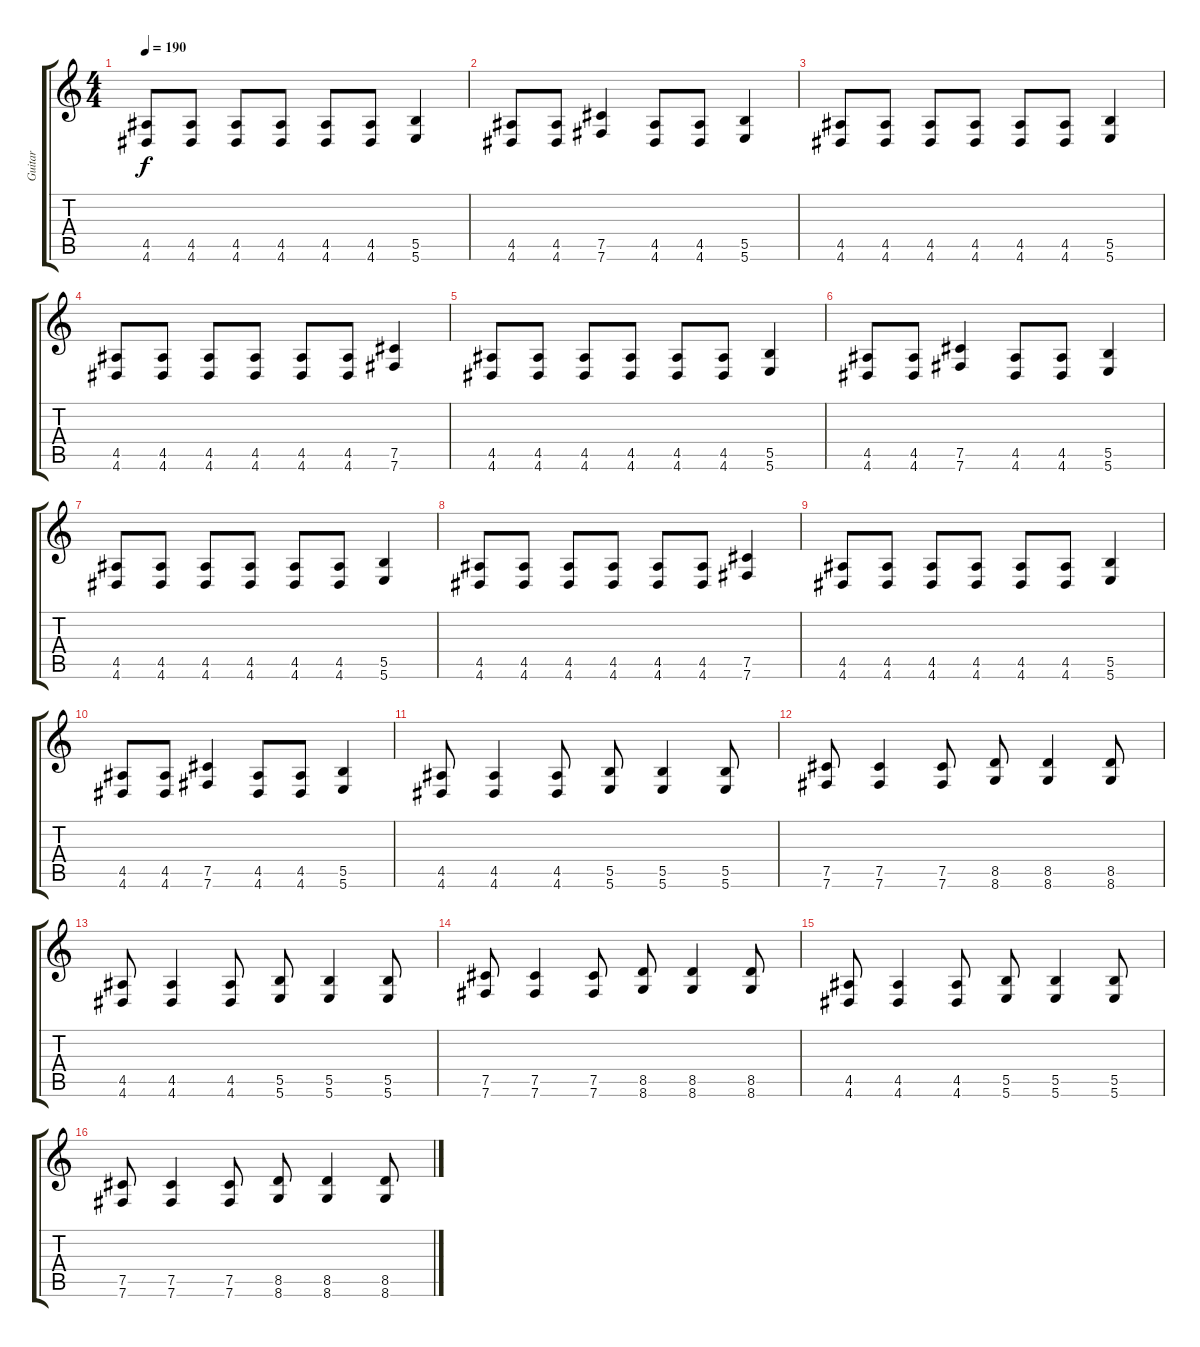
\track ("Guitar" "Guitar") {instrument overdrivenguitar}
\staff {score tabs}
\tuning (Db4 Ab3 E3 B2 Gb2 B1) {hide}
\ts (4 4)
\tempo 190
\clef g2
\ks c
(4.5 4.6).8{dy f} (4.5 4.6).8 (4.5 4.6).8 (4.5 4.6).8 (4.5 4.6).8 (4.5 4.6).8 (5.5 5.6).4 |
(4.5 4.6).8 (4.5 4.6).8 (7.5 7.6).4 (4.5 4.6).8 (4.5 4.6).8 (5.5 5.6).4 |
(4.5 4.6).8 (4.5 4.6).8 (4.5 4.6).8 (4.5 4.6).8 (4.5 4.6).8 (4.5 4.6).8 (5.5 5.6).4 |
(4.5 4.6).8 (4.5 4.6).8 (4.5 4.6).8 (4.5 4.6).8 (4.5 4.6).8 (4.5 4.6).8 (7.5 7.6).4 |
(4.5 4.6).8 (4.5 4.6).8 (4.5 4.6).8 (4.5 4.6).8 (4.5 4.6).8 (4.5 4.6).8 (5.5 5.6).4 |
(4.5 4.6).8 (4.5 4.6).8 (7.5 7.6).4 (4.5 4.6).8 (4.5 4.6).8 (5.5 5.6).4 |
(4.5 4.6).8 (4.5 4.6).8 (4.5 4.6).8 (4.5 4.6).8 (4.5 4.6).8 (4.5 4.6).8 (5.5 5.6).4 |
(4.5 4.6).8 (4.5 4.6).8 (4.5 4.6).8 (4.5 4.6).8 (4.5 4.6).8 (4.5 4.6).8 (7.5 7.6).4 |
(4.5 4.6).8 (4.5 4.6).8 (4.5 4.6).8 (4.5 4.6).8 (4.5 4.6).8 (4.5 4.6).8 (5.5 5.6).4 |
(4.5 4.6).8 (4.5 4.6).8 (7.5 7.6).4 (4.5 4.6).8 (4.5 4.6).8 (5.5 5.6).4 |
(4.5 4.6).8 (4.5 4.6).4 (4.5 4.6).8 (5.5 5.6).8 (5.5 5.6).4 (5.5 5.6).8 |
(7.5 7.6).8 (7.5 7.6).4 (7.5 7.6).8 (8.5 8.6).8 (8.5 8.6).4 (8.5 8.6).8 |
(4.5 4.6).8 (4.5 4.6).4 (4.5 4.6).8 (5.5 5.6).8 (5.5 5.6).4 (5.5 5.6).8 |
(7.5 7.6).8 (7.5 7.6).4 (7.5 7.6).8 (8.5 8.6).8 (8.5 8.6).4 (8.5 8.6).8 |
(4.5 4.6).8 (4.5 4.6).4 (4.5 4.6).8 (5.5 5.6).8 (5.5 5.6).4 (5.5 5.6).8 |
(7.5 7.6).8 (7.5 7.6).4 (7.5 7.6).8 (8.5 8.6).8 (8.5 8.6).4 (8.5 8.6).8
